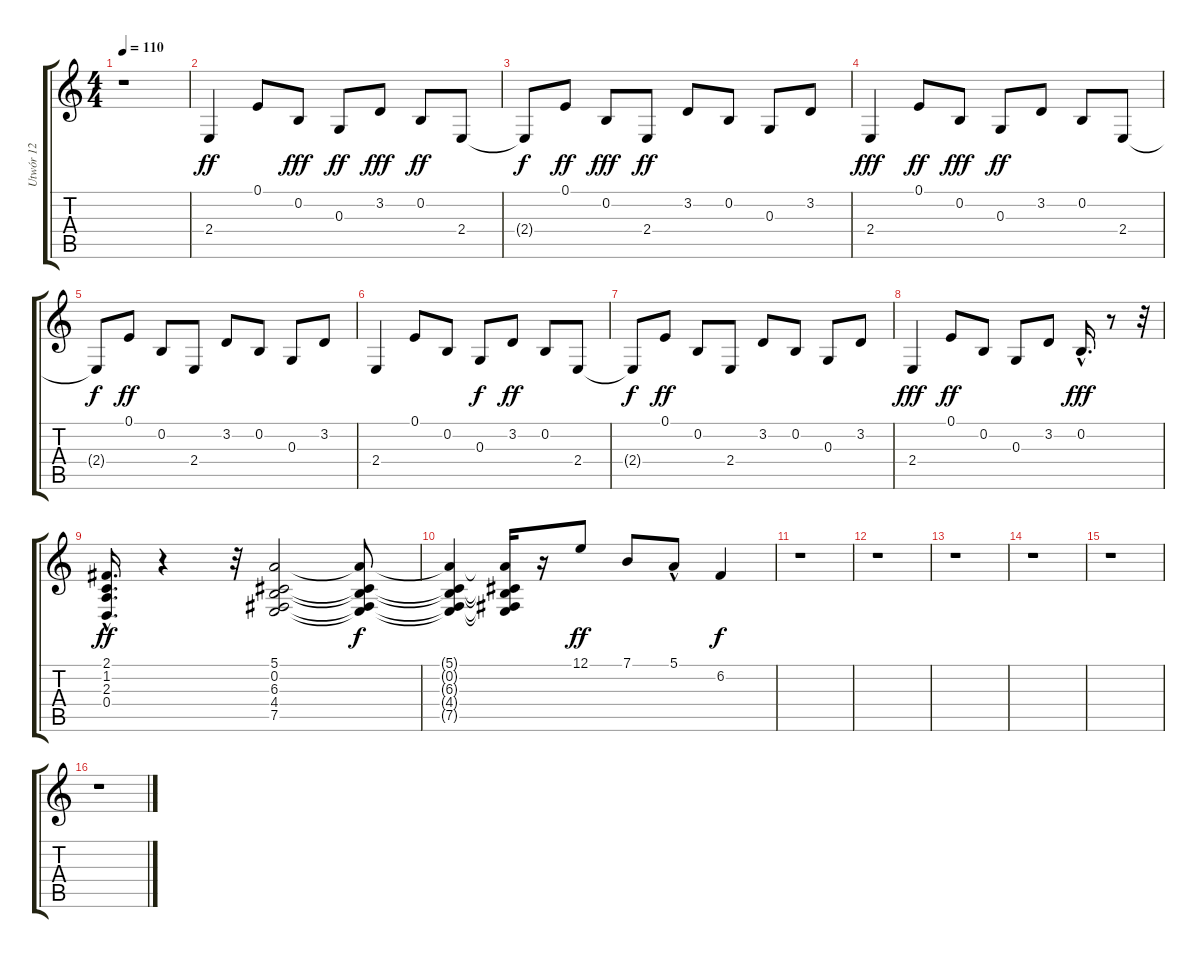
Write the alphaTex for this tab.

\track ("Utwór 12" "Utwór 12") {instrument acousticgrandpiano}
\staff {score tabs}
\tuning (E4 B3 G3 D3 A2 E2) {hide}
\ts (4 4)
\tempo 110
\clef g2
\ks c
r.1{dy ff instrument acousticgrandpiano} |
2.4.4{balance 12 instrument electricguitarclean} 0.1.8 0.2.8{dy fff} 0.3.8{dy ff} 3.2.8{dy fff} 0.2.8{dy ff} 2.4.8 |
2.4{t}.8{dy f} 0.1.8{dy ff} 0.2.8{dy fff} 2.4.8{dy ff} 3.2.8 0.2.8 0.3.8 3.2.8 |
2.4.4{dy fff} 0.1.8{dy ff} 0.2.8{dy fff} 0.3.8{dy ff} 3.2.8 0.2.8 2.4.8 |
2.4{t}.8{dy f} 0.1.8{dy ff} 0.2.8 2.4.8 3.2.8 0.2.8 0.3.8 3.2.8 |
2.4.4 0.1.8 0.2.8 0.3.8{dy f} 3.2.8{dy ff} 0.2.8 2.4.8 |
2.4{t}.8{dy f} 0.1.8{dy ff} 0.2.8 2.4.8 3.2.8 0.2.8 0.3.8 3.2.8 |
2.4.4{dy fff} 0.1.8{dy ff} 0.2.8 0.3.8 3.2.8 0.2{hac}.16{d dy fff} r.8 r.32 |
(2.1{hac} 1.2 2.3{hac} 0.4{hac}).16{d dy ff} r.4 r.32 (5.1 0.2 6.3 4.4 7.5).2 (5.1{t} 0.2{t} 6.3{t} 4.4{t} 7.5{t}).8{dy f} |
(5.1{t} 0.2{t} 6.3{t} 4.4{t} 7.5{t}).4 (5.1{t} 0.2{t} 6.3{t} 4.4{t} 7.5{t}).16 r.16 12.1.8{dy ff} 7.1.8 5.1{hac}.8 6.2.4{dy f} |
r.1 |
r.1 |
r.1 |
r.1 |
r.1 |
r.1
